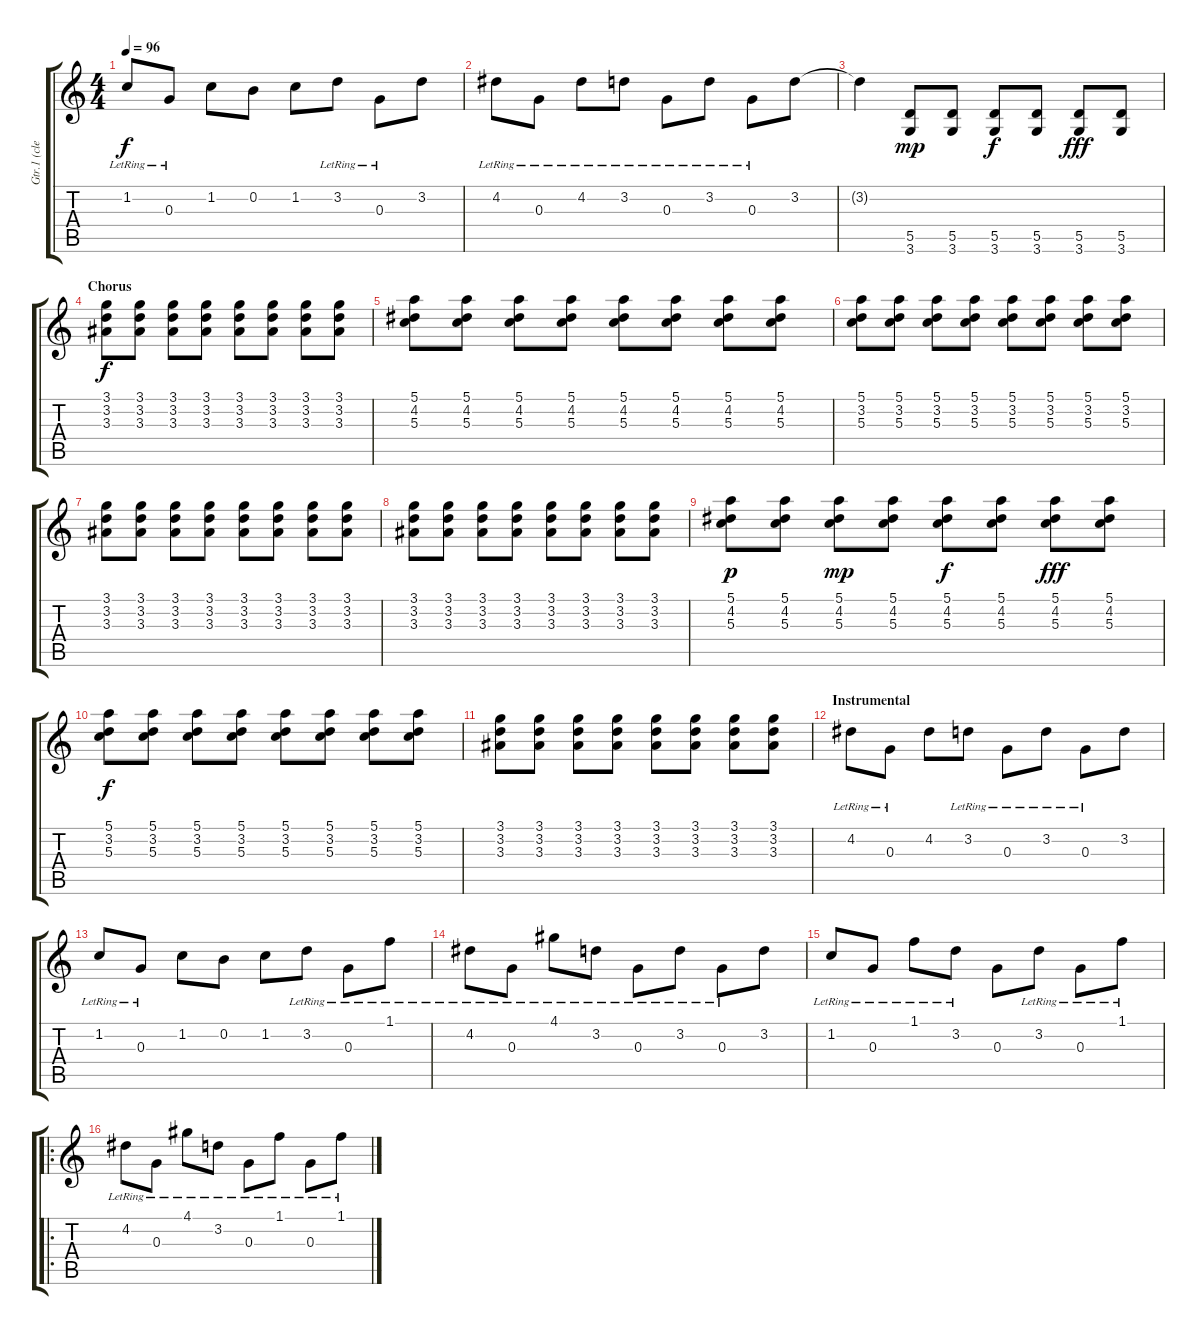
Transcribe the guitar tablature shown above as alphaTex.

\track ("Gtr.1 (clean + reverb)" "Gtr.1 (cle") {instrument electricguitarjazz}
\staff {score tabs}
\tuning (E4 B3 G3 D3 A2 E2) {hide}
\ts (4 4)
\tempo 96
\clef g2
\ks c
1.2{lr}.8{dy f} 0.3{lr}.8 1.2.8 0.2.8 1.2.8 3.2{lr}.8 0.3{lr}.8 3.2.8 |
4.2{lr}.8 0.3{lr}.8 4.2{lr}.8 3.2{lr}.8 0.3{lr}.8 3.2{lr}.8 0.3{lr}.8 3.2.8 |
3.2{t}.4 (5.5 3.6).8{dy mp} (5.5 3.6).8 (5.5 3.6).8{dy f} (5.5 3.6).8 (5.5 3.6).8{dy fff} (5.5 3.6).8 |
\section ("" "Chorus")
(3.1 3.2 3.3).8{dy f} (3.1 3.2 3.3).8 (3.1 3.2 3.3).8 (3.1 3.2 3.3).8 (3.1 3.2 3.3).8 (3.1 3.2 3.3).8 (3.1 3.2 3.3).8 (3.1 3.2 3.3).8 |
(5.1 4.2 5.3).8 (5.1 4.2 5.3).8 (5.1 4.2 5.3).8 (5.1 4.2 5.3).8 (5.1 4.2 5.3).8 (5.1 4.2 5.3).8 (5.1 4.2 5.3).8 (5.1 4.2 5.3).8 |
(5.1 3.2 5.3).8 (5.1 3.2 5.3).8 (5.1 3.2 5.3).8 (5.1 3.2 5.3).8 (5.1 3.2 5.3).8 (5.1 3.2 5.3).8 (5.1 3.2 5.3).8 (5.1 3.2 5.3).8 |
(3.1 3.2 3.3).8 (3.1 3.2 3.3).8 (3.1 3.2 3.3).8 (3.1 3.2 3.3).8 (3.1 3.2 3.3).8 (3.1 3.2 3.3).8 (3.1 3.2 3.3).8 (3.1 3.2 3.3).8 |
(3.1 3.2 3.3).8 (3.1 3.2 3.3).8 (3.1 3.2 3.3).8 (3.1 3.2 3.3).8 (3.1 3.2 3.3).8 (3.1 3.2 3.3).8 (3.1 3.2 3.3).8 (3.1 3.2 3.3).8 |
(5.1 4.2 5.3).8{dy p} (5.1 4.2 5.3).8 (5.1 4.2 5.3).8{dy mp} (5.1 4.2 5.3).8 (5.1 4.2 5.3).8{dy f} (5.1 4.2 5.3).8 (5.1 4.2 5.3).8{dy fff} (5.1 4.2 5.3).8 |
(5.1 3.2 5.3).8{dy f} (5.1 3.2 5.3).8 (5.1 3.2 5.3).8 (5.1 3.2 5.3).8 (5.1 3.2 5.3).8 (5.1 3.2 5.3).8 (5.1 3.2 5.3).8 (5.1 3.2 5.3).8 |
(3.1 3.2 3.3).8 (3.1 3.2 3.3).8 (3.1 3.2 3.3).8 (3.1 3.2 3.3).8 (3.1 3.2 3.3).8 (3.1 3.2 3.3).8 (3.1 3.2 3.3).8 (3.1 3.2 3.3).8 |
\section ("" "Instrumental")
4.2{lr}.8 0.3{lr}.8 4.2.8 3.2{lr}.8 0.3{lr}.8 3.2{lr}.8 0.3{lr}.8 3.2.8 |
1.2{lr}.8 0.3{lr}.8 1.2.8 0.2.8 1.2.8 3.2{lr}.8 0.3{lr}.8 1.1{lr}.8 |
4.2{lr}.8 0.3{lr}.8 4.1{lr}.8 3.2{lr}.8 0.3{lr}.8 3.2{lr}.8 0.3{lr}.8 3.2.8 |
1.2{lr}.8 0.3{lr}.8 1.1{lr}.8 3.2{lr}.8 0.3.8 3.2{lr}.8 0.3{lr}.8 1.1{lr}.8 |
\ro
4.2{lr}.8 0.3{lr}.8 4.1{lr}.8 3.2{lr}.8 0.3{lr}.8 1.1{lr}.8 0.3{lr}.8 1.1{lr}.8
